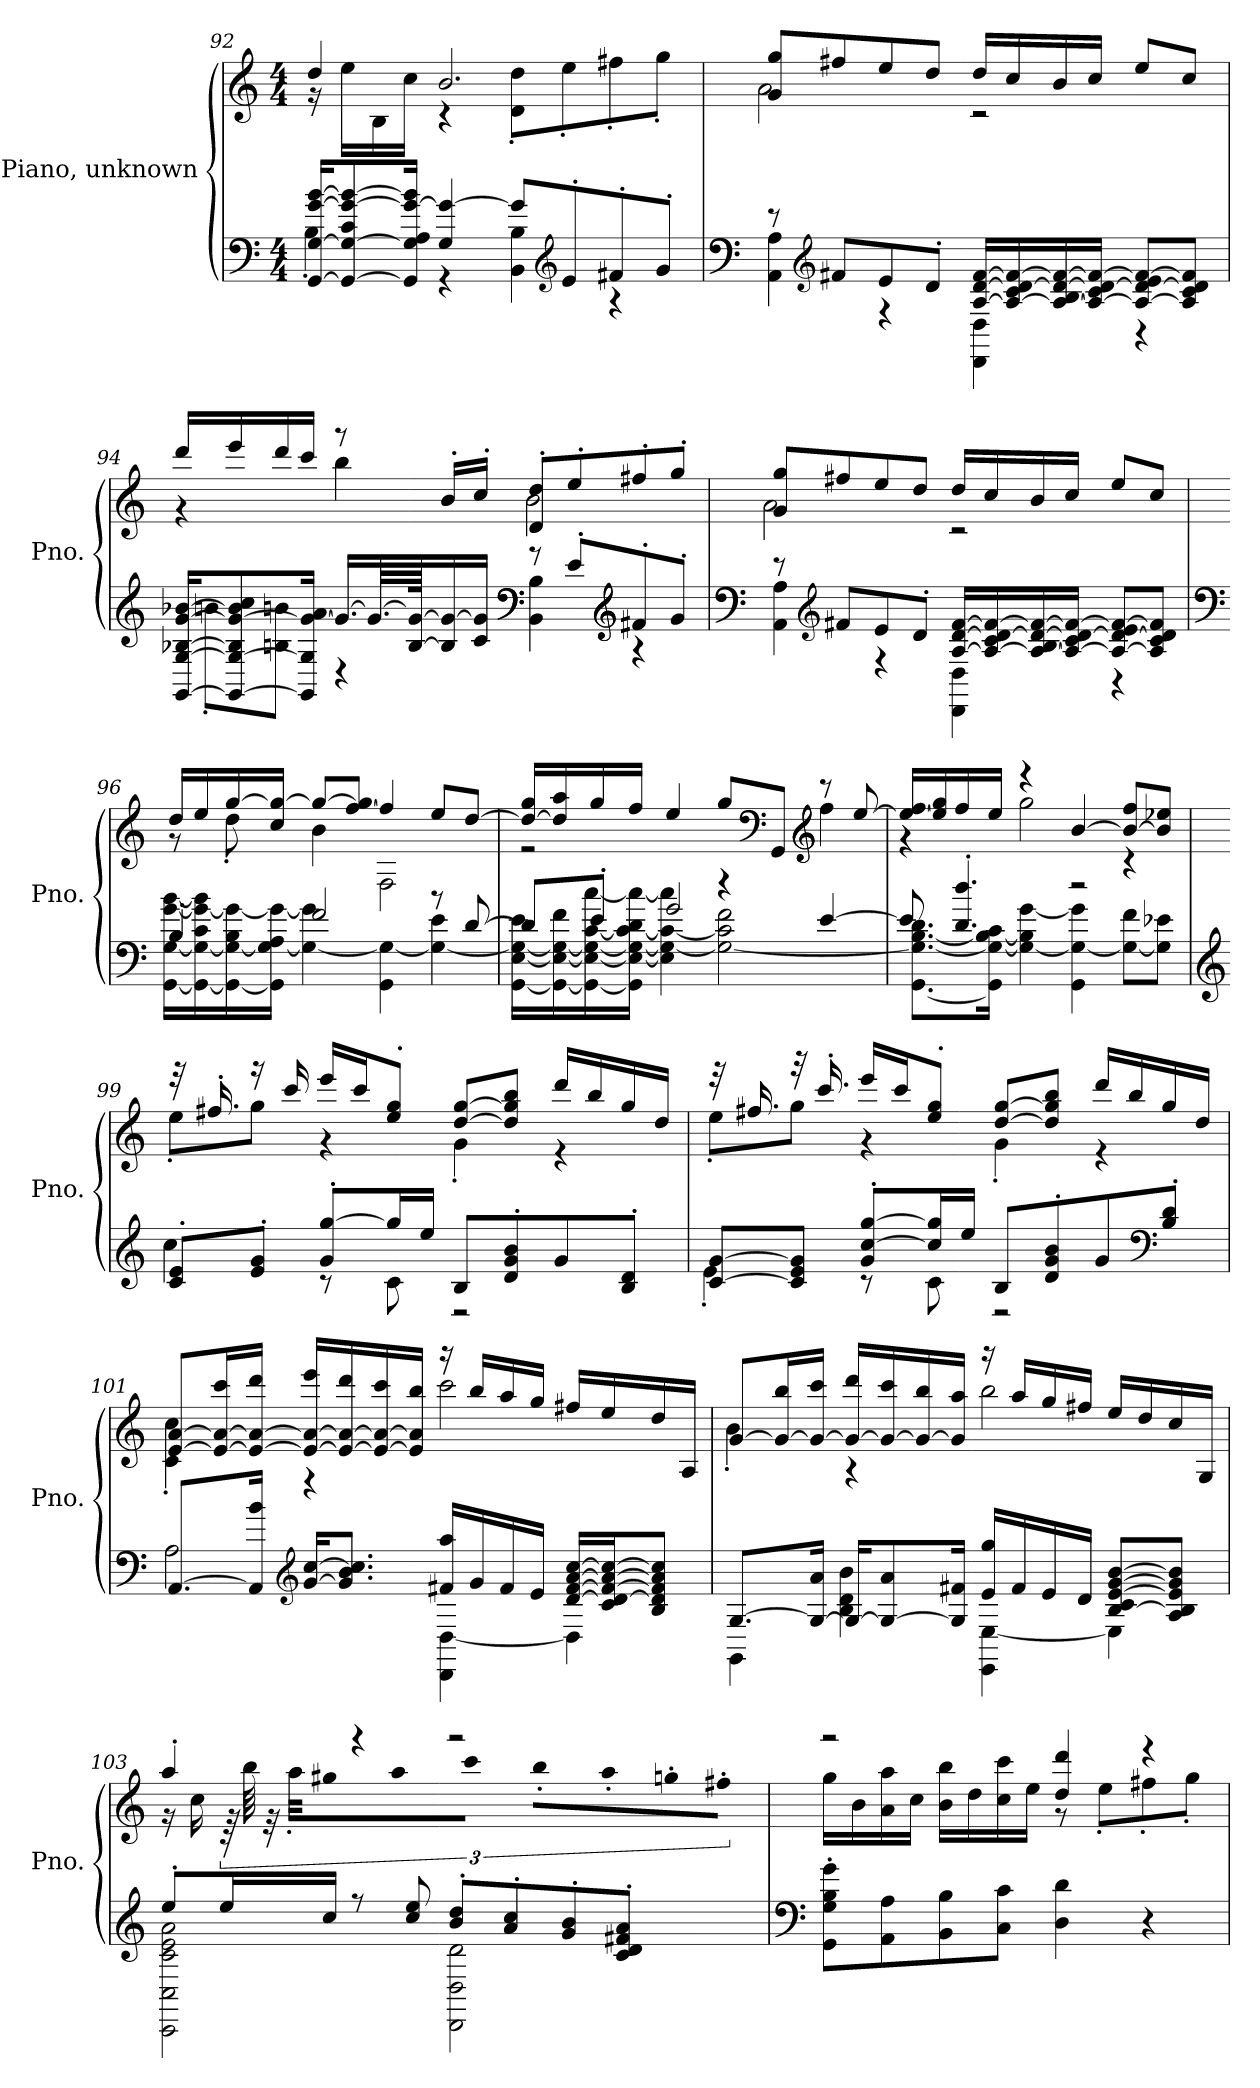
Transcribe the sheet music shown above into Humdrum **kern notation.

**kern	**kern
*part1	*part1
*staff2	*staff1
*I"Piano, unknown	*
*I'Pno.	*
!!LO:LB:g=z
*clefF4	*clefG2
*k[]	*k[]
*M4/4	*M4/4
=92	=92
*^	*^
[16GG/ [16G/ [16g/ [16b/KL	4B'\	4dd/	16r
8GG/_ 8G/_ 8c/ 8g/_ 8b/_	.	.	16ee\LL
.	.	.	16B\
16GG/] 16G/] 16A/ 16g/_ 16b/]Jk	.	.	16cc\JJ
4G/ 4g/_	4r	2.b/	4r
8g/L]	4BB\ 4B\	.	8d\' 8dd\'L
*clefG2	*	*	*
8e'/	.	.	8ee'\
8f#X'/	4r	.	8ff#X'\
8g'/J	.	.	8gg'\J
=93	=93	=93	=93
*clefF4	*	*	*
8r	4AA\ 4A\	8g/ 8gg/L	2a\
*clefG2	*	*	*
8f#X/L	.	8ff#X/	.
8e/	4r	8ee/	.
8d'/J	.	8dd/J	.
[16A/ [16d/ [16f#/LL	4DD\ 4D\	16dd/LL	2r
16A/_ 16c/ 16d/_ 16f#/_	.	16cc/	.
16A/_ 16B/ 16d/_ 16f#/_	.	16b/	.
16A/_ 16c/ 16d/_ 16f#/_JJ	.	16cc/JJ	.
8A/_ 8d/_ 8e/ 8f#/_L	4r	8ee/L	.
8A/] 8c/ 8d/] 8f#/]J	.	8cc/J	.
!!LO:LB:g=z	!!
=94	=94	=94	=94
[16GG/ [16G/ [16B-X/ [16g/ [16b-X/KL	8bn'\L	16ddd/LL	4r
8GG/_ 8G/_ 8B-/] 8g/_ 8b-/] 8cc/	.	16eee/	.
.	8Bn\ 8bn\J	16ddd/	.
16GG/] 16G/] 16g/_ 16a/Jk	.	16ccc/JJ	.
16.g/LL_	4r	8r	4bb\
64.g/LL_	.	.	.
[128B/ 128g/_JJK	.	.	.
16B/] 16g/_	.	16b'/LL	.
16c/ 16g/]JJ	.	16cc'/JJ	.
*clefF4	*	*	*
8r	4BB\ 4B\	8d/' 8dd/'L	2b\
8e'/L	.	8ee'/	.
*clefG2	*	*	*
8f#X'/	4r	8ff#X'/	.
8g'/J	.	8gg'/J	.
=95	=95	=95	=95
*clefF4	*	*	*
8r	4AA\ 4A\	8g/ 8gg/L	2a\
*clefG2	*	*	*
8f#X/L	.	8ff#X/	.
8e/	4r	8ee/	.
8d'/J	.	8dd/J	.
[16A/ [16d/ [16f#/LL	4DD\ 4D\	16dd/LL	2r
16A/_ 16c/ 16d/_ 16f#/_	.	16cc/	.
16A/_ 16B/ 16d/_ 16f#/_	.	16b/	.
16A/_ 16c/ 16d/_ 16f#/_JJ	.	16cc/JJ	.
8A/_ 8d/_ 8e/ 8f#/_L	4r	8ee/L	.
8A/] 8c/ 8d/] 8f#/]J	.	8cc/J	.
!!LO:LB:g=z	!!
=96	=96	=96	=96
*clefF4	*	*	*
4B'/	[16GG\ [16G\ [16g\ [16b\LL	16dd/LL	8r
.	16GG\_ 16G\_ 16c\ 16g\_ 16b\]	16ee/	.
.	16GG\_ 16G\_ 16B\ 16g\_	[16gg/	8dd'\
.	16GG\] 16G\_ 16A\ 16g\_JJ	16cc/ 16gg/_JJ	.
2f/	4G\_ 4g\]	8gg/L_	4b\
.	.	[8ff/ 8gg/]J	.
.	4GG\ 4G\_	4ff/]	2F\
8r	4G\_ 4e\	8ee/L	.
[8d/	.	[8dd/J	.
=97	=97	=97	=97
8d/L]	[16GG\ [16E\ 16G\_ 16e\LL	16dd/_ 16gg/LL	2r
.	16GG\_ 16E\_ 16G\_ 16f\	16dd/] 16aa/	.
8e'/J	16GG\_ 16E\_ 16G\_ [16c\ [16cc\	16gg/	.
.	16GG\] 16E\_ 16G\_ 16c\_ 16d\ 16cc\_JJ	16ff/JJ	.
2g/	4E\] 4G\_ 4c\_ 4cc\]	4ee/	.
.	2G\_ 2c\] 2f\	8gg/L	4r
*	*	*clefF4	*
.	.	8GG/J	.
*	*	*clefG2	*
[4e/	.	8r	4ff\
.	.	[8ee/	.
=98	=98	=98	=98
8e/]	[8.GG\ 8.G\_ [8.B\ 8.d\L	16ee/_ 16ff/LL	4r
.	.	16ee/] 16gg/	.
4.d/' 4.dd/'	.	16ff/	.
.	16GG\] 16G\_ 16B\_ 16c\Jk	16ee/JJ	.
.	4G\_ 4B\] [4g\	4r	2gg\
2r	4GG\ 4G\_ 4g\]	[4b/	.
.	8G\_ 8f\L	8b/_ 8ff/L	4r
.	8G\] 8e-X\J	8b/] 8ee-X/J	.
!!LO:PB:g=z	!!
=99	=99	=99	=99
*clefG2	*	*	*
8c/' 8e/'L	4cc\	32r	8ee'\L
.	.	16.ff#X'/	.
8e/' 8g/'J	.	16r	8gg\J
.	.	16ccc/	.
8g/' [8gg/'L	8r	16eee/LL	4r
.	.	16ccc/J	.
16gg/L]	8c\	8ee/' 8gg/'J	.
16ee/JJ	.	.	.
8B/L	2r	[8dd/ [8gg/L	4g'\
8d/' 8g/' 8b/'	.	8dd/] 8gg/] 8bb/J	.
8g/	.	16ddd/LL	4r
.	.	16bb/	.
8B/' 8d/'J	.	16gg/	.
.	.	16dd/JJ	.
=100	=100	=100	=100
[8c/ [8g/L	4e'\	32r	8ee'\L
.	.	16.ff#X/	.
8c/] 8e/ 8g/]J	.	32r	8gg\J
.	.	16.ccc'/	.
8g/' [8cc/' [8gg/'L	8r	16eee/LL	4r
.	.	16ccc/J	.
16cc/] 16gg/]L	8c\	8ee/' 8gg/'J	.
16ee/JJ	.	.	.
8B/L	2r	[8dd/ [8gg/L	4g'\
8d/' 8g/' 8b/'	.	8dd/] 8gg/] 8bb/J	.
8g/	.	16ddd/LL	4r
.	.	16bb/	.
*clefF4	*	*	*
8B/' 8d/'J	.	16gg/	.
.	.	16dd/JJ	.
!!LO:LB:g=z	!!
=101	=101	=101	=101
[8.AA/L	2A\	[8e/ [8a/L	4c\' 4cc\'
.	.	16e/_ 16a/_ 16ccc/L	.
16AA/] 16b/Jk	.	16e/_ 16a/_ 16ddd/JJ	.
*clefG2	*	*	*
[16g/ [16cc/KL	.	16e/_ 16a/_ 16eee/LL	4r
8.g/] 8.b/ 8.cc/]J	.	16e/_ 16a/_ 16ddd/	.
.	.	16e/_ 16a/_ 16ccc/	.
.	.	16e/] 16a/] 16bb/JJ	.
16f#X/ 16aa/LL	4DD\ [4D\	16r	2ccc\
16g/	.	16bb/LL	.
16f#/	.	16aa/	.
16e/JJ	.	16gg/JJ	.
[16d/ [16f#/ [16a/ [16cc/LL	4D\]	16ff#X/LL	.
16c/ 16d/_ 16f#/_ 16a/_ 16cc/_J	.	16ee/	.
8B/ 8d/] 8f#/] 8a/] 8cc/]J	.	16dd/	.
.	.	16A/JJ	.
=102	=102	=102	=102
[8.G/L	4GG\	[8g/L	4b'\
.	.	16g/_ 16bb/L	.
16G/_ 16a/Jk	.	16g/_ 16ccc/JJ	.
16G/KL_	4B\ 4d\ 4b\	16g/_ 16ddd/LL	4r
8G/_ 8a/	.	16g/_ 16ccc/	.
.	.	16g/_ 16bb/	.
16G/] 16f#X/Jk	.	16g/] 16aa/JJ	.
16e/ 16gg/LL	4EE\ [4E\	16r	2bb\
16f#/	.	16aa/LL	.
16e/	.	16gg/	.
16d/JJ	.	16ff#X/JJ	.
[8B/ 8c/ [8e/ [8g/ [8b/L	4E\]	16ee/LL	.
.	.	16dd/	.
8A/ 8B/] 8e/] 8g/] 8b/]J	.	16cc/	.
.	.	16G/JJ	.
!!LO:LB:g=z	!!
=103	=103	=103	=103
8ee'/L	2CC\ 2C\ 2c\ 2e\ 2a\	4aa'/	16r
.	.	.	16cc\
16ee/L	.	.	96r
.	.	.	96bb\
.	.	.	48r
.	.	.	48aa'\KLL
16cc/JJ	.	.	16gg#X\J
8r	.	4r	8aa\
8cc/ 8ee/	.	.	8ccc\J
8b/' 8dd/'L	2DD\ 2D\ 2d\	2r	8bb'\L
8a/' 8cc/'	.	.	8aa'\
8g/' 8b/'	.	.	8ggn'\
8c/' 8d/' 8f#X/' 8a/'J	.	.	8ff#X'\J
*v	*v	*	*
=104	=104	=104
*clefF4	*	*
8GG\' 8G\' 8B\' 8g\'L	2r	16gg\LL
.	.	16b\
8AA\ 8A\	.	16a\ 16aa\
.	.	16cc\JJ
8BB\ 8B\	.	16b\ 16bb\LL
.	.	16dd\
8C\ 8c\J	.	16cc\ 16ccc\
.	.	16ee\JJ
4D\ 4d\	4dd/ 4ddd/	8r
.	.	8ee'\L
4r	4r	8ff#X'\
.	.	8gg'\J
*	*v	*v
=	=
*-	*-
